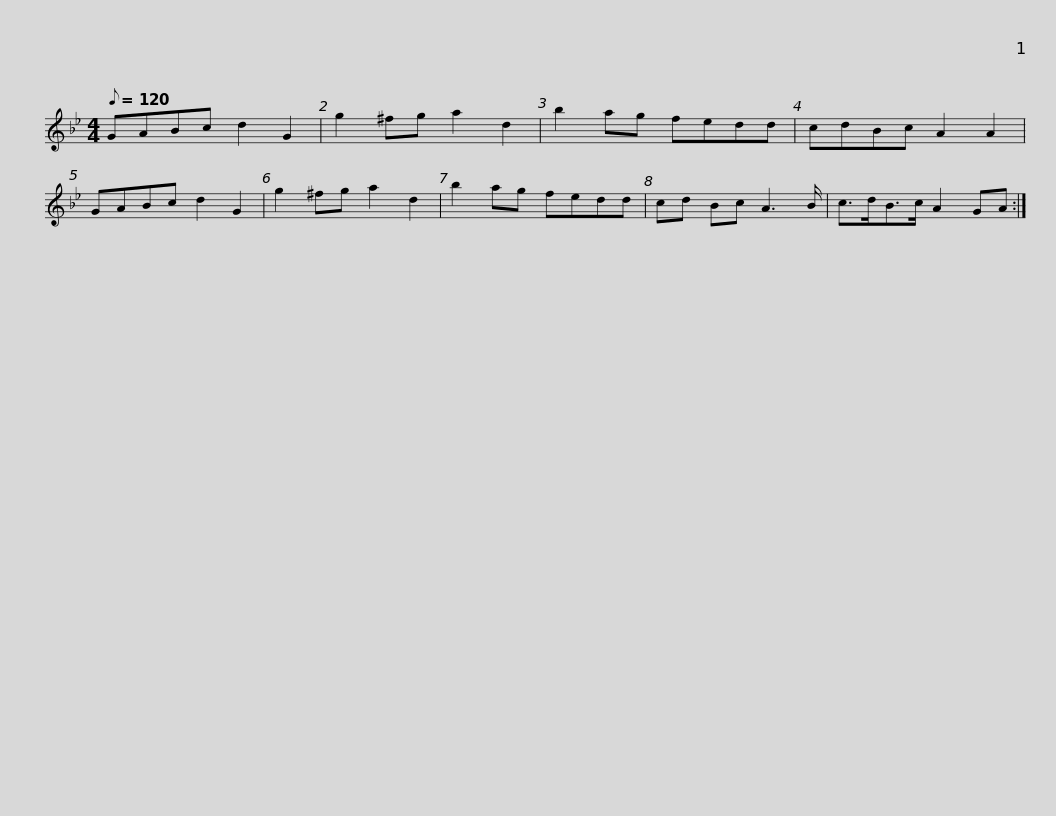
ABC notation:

X:1
L:1/8
Q:1/8=120
M:4/4
I:linebreak $
K:Gmin
V:1 treble
V:1
 GABc d2 G2 | g2 ^fg a2 d2 | b2 ag fedd | cdBc A2 A2 | GABc d2 G2 | %5
 g2 ^fg a2 d2 |$ b2 ag fedd | cd Bc A3 B/ | c>dB>c A2 GA :| %9
